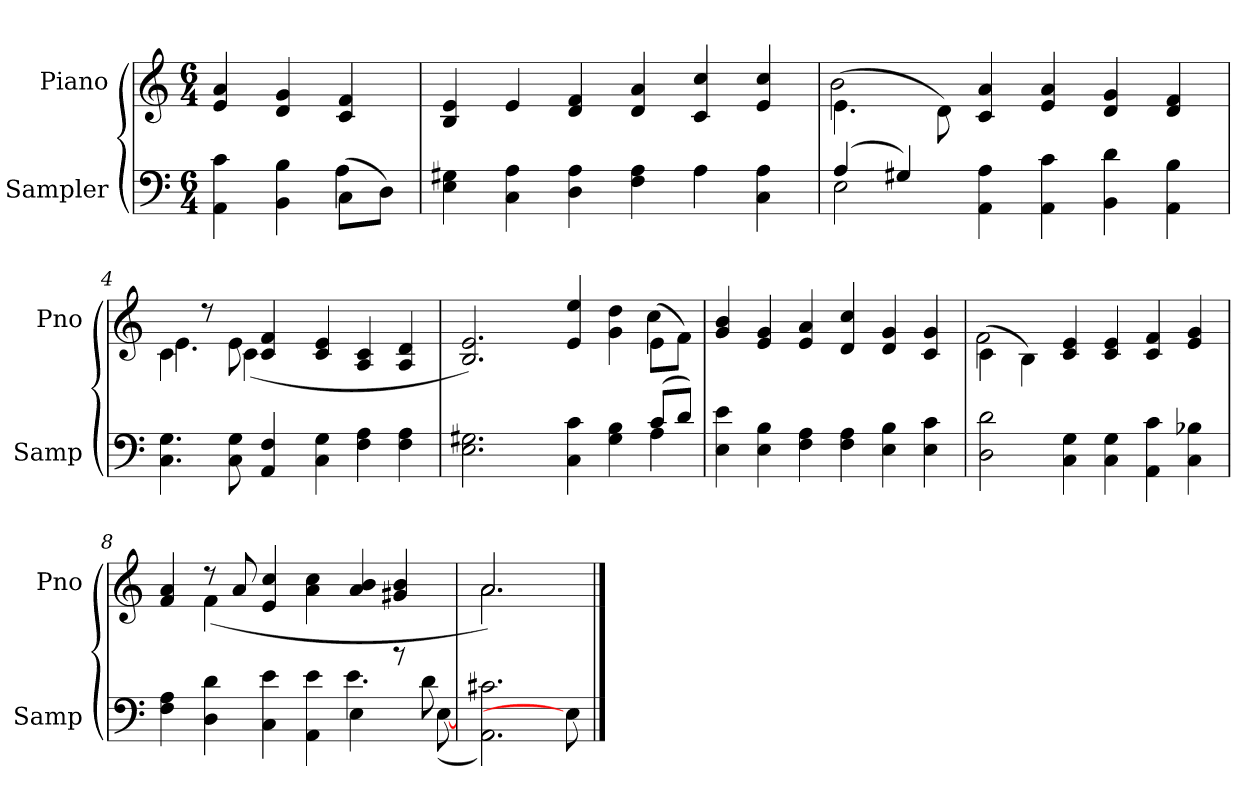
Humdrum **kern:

**kern	**kern
*part2	*part1
*staff2	*staff1
*I"Sampler	*I"Piano
*I'Samp	*I'Pno
*clefF4	*clefG2
*M6/4	*M6/4
=1	=1
*^	*
4AA 4c	2ryy	4e 4a
4BB 4B	.	4d 4g
(8C\L	4A	4c 4f
8D\J)	.	.
*v	*v	*
=2	=2
4E 4G#X	4B 4e
4C 4A	4e
4D 4A	4d/ 4f/
4F 4A	4d 4a
4A	4c 4cc
4C 4A	4e 4cc
=3	=3
*^	*^
(4A/	2E	(4.e\	2b
4G#X/)	.	.	.
.	.	8d\)	.
4AA 4A	1ryy	4c 4a	1ryy
4AA 4c	.	4e 4a	.
4BB 4d	.	4d 4g	.
4AA 4B	.	4d 4f	.
*v	*v	*	*
=4	=4	=4
4.C 4.G	4c\	4.e
.	8r	.
8C 8G	8e\	(4c
4AA 4F	4c 4f	.
.	.	2..ryy
4C 4G	4c 4e	.
4F 4A	4A 4c	.
4F 4A	4A 4d	.
=5	=5	=5
*^	*	*
2.E 2.G#X	4ryy	2.B 2.e)	4ryy
*v	*v	*	*
*	*v	*v
4C 4c	4e 4ee
4G# 4B	4g 4dd
*^	*^
(8c/L	4A	(8e\L	4cc
8d/J)	.	8f\J)	.
*v	*v	*	*
*	*v	*v
=6	=6
4E 4e	4g 4b
4E 4B	4e 4g
4F 4A	4e 4a
4F 4A	4d 4cc
4E 4B	4d 4g
4E 4c	4c 4g
=7	=7
*	*^
2D 2d	(4c\	2f
.	4B\)	.
4C 4G	4c 4e	1ryy
4C 4G	4c 4e	.
4AA 4c	4c 4f	.
4C 4B-X	4e 4g	.
=8	=8	=8
*^	*	*
4F 4A	1ryy	4f 4a	4ryy
4D 4d	.	8r	(4f
.	.	8a/	.
4C 4e	.	4e 4cc	1ryy
4AA 4e	.	4a 4cc	.
4E\	4.e	4a 4b	.
8r	.	4g#X 4b	.
8d\	([8E	.	.
*v	*v	*	*
=9	=9	=9
2.AA 2.c#X)	2.a/)	2.a
8E]	8ryy	8ryy
*	*v	*v
==	==
*-	*-
